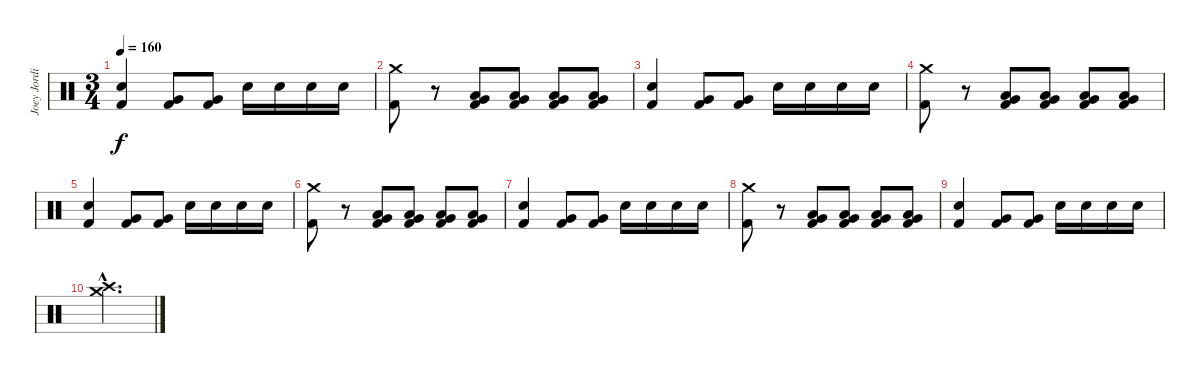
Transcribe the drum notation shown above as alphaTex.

\track ("Joey Jordison" "Joey Jordi") {instrument percussion}
\staff {score}
\articulation defaults
\ts (3 4)
\tempo 160
\clef neutral
\ks c
("Electric Snare (hit)" "Kick (hit) 2").4{dy f} ("Very Low Tom (hit)" "Kick (hit) 2").8 ("Very Low Tom (hit)" "Kick (hit) 2").8 "Electric Snare (hit)".16 "Electric Snare (hit)".16 "Electric Snare (hit)".16 "Electric Snare (hit)".16 |
("Crash medium (hit)" "Kick (hit) 2").8 r.8 ("Low Tom (hit)" "Very Low Tom (hit)" "Kick (hit) 2").8 ("Low Tom (hit)" "Very Low Tom (hit)" "Kick (hit) 2").8 ("Low Tom (hit)" "Very Low Tom (hit)" "Kick (hit) 2").8 ("Low Tom (hit)" "Very Low Tom (hit)" "Kick (hit) 2").8 |
("Electric Snare (hit)" "Kick (hit) 2").4 ("Very Low Tom (hit)" "Kick (hit) 2").8 ("Very Low Tom (hit)" "Kick (hit) 2").8 "Electric Snare (hit)".16 "Electric Snare (hit)".16 "Electric Snare (hit)".16 "Electric Snare (hit)".16 |
("Crash medium (hit)" "Kick (hit) 2").8 r.8 ("Low Tom (hit)" "Very Low Tom (hit)" "Kick (hit) 2").8 ("Low Tom (hit)" "Very Low Tom (hit)" "Kick (hit) 2").8 ("Low Tom (hit)" "Very Low Tom (hit)" "Kick (hit) 2").8 ("Low Tom (hit)" "Very Low Tom (hit)" "Kick (hit) 2").8 |
("Electric Snare (hit)" "Kick (hit) 2").4 ("Very Low Tom (hit)" "Kick (hit) 2").8 ("Very Low Tom (hit)" "Kick (hit) 2").8 "Electric Snare (hit)".16 "Electric Snare (hit)".16 "Electric Snare (hit)".16 "Electric Snare (hit)".16 |
("Crash medium (hit)" "Kick (hit) 2").8 r.8 ("Low Tom (hit)" "Very Low Tom (hit)" "Kick (hit) 2").8 ("Low Tom (hit)" "Very Low Tom (hit)" "Kick (hit) 2").8 ("Low Tom (hit)" "Very Low Tom (hit)" "Kick (hit) 2").8 ("Low Tom (hit)" "Very Low Tom (hit)" "Kick (hit) 2").8 |
("Electric Snare (hit)" "Kick (hit) 2").4 ("Very Low Tom (hit)" "Kick (hit) 2").8 ("Very Low Tom (hit)" "Kick (hit) 2").8 "Electric Snare (hit)".16 "Electric Snare (hit)".16 "Electric Snare (hit)".16 "Electric Snare (hit)".16 |
("Crash medium (hit)" "Kick (hit) 2").8 r.8 ("Low Tom (hit)" "Very Low Tom (hit)" "Kick (hit) 2").8 ("Low Tom (hit)" "Very Low Tom (hit)" "Kick (hit) 2").8 ("Low Tom (hit)" "Very Low Tom (hit)" "Kick (hit) 2").8 ("Low Tom (hit)" "Very Low Tom (hit)" "Kick (hit) 2").8 |
("Electric Snare (hit)" "Kick (hit) 2").4 ("Very Low Tom (hit)" "Kick (hit) 2").8 ("Very Low Tom (hit)" "Kick (hit) 2").8 "Electric Snare (hit)".16 "Electric Snare (hit)".16 "Electric Snare (hit)".16 "Electric Snare (hit)".16 |
("Crash high (hit)"{hac} "Crash medium (hit)"{hac}).2{d}
